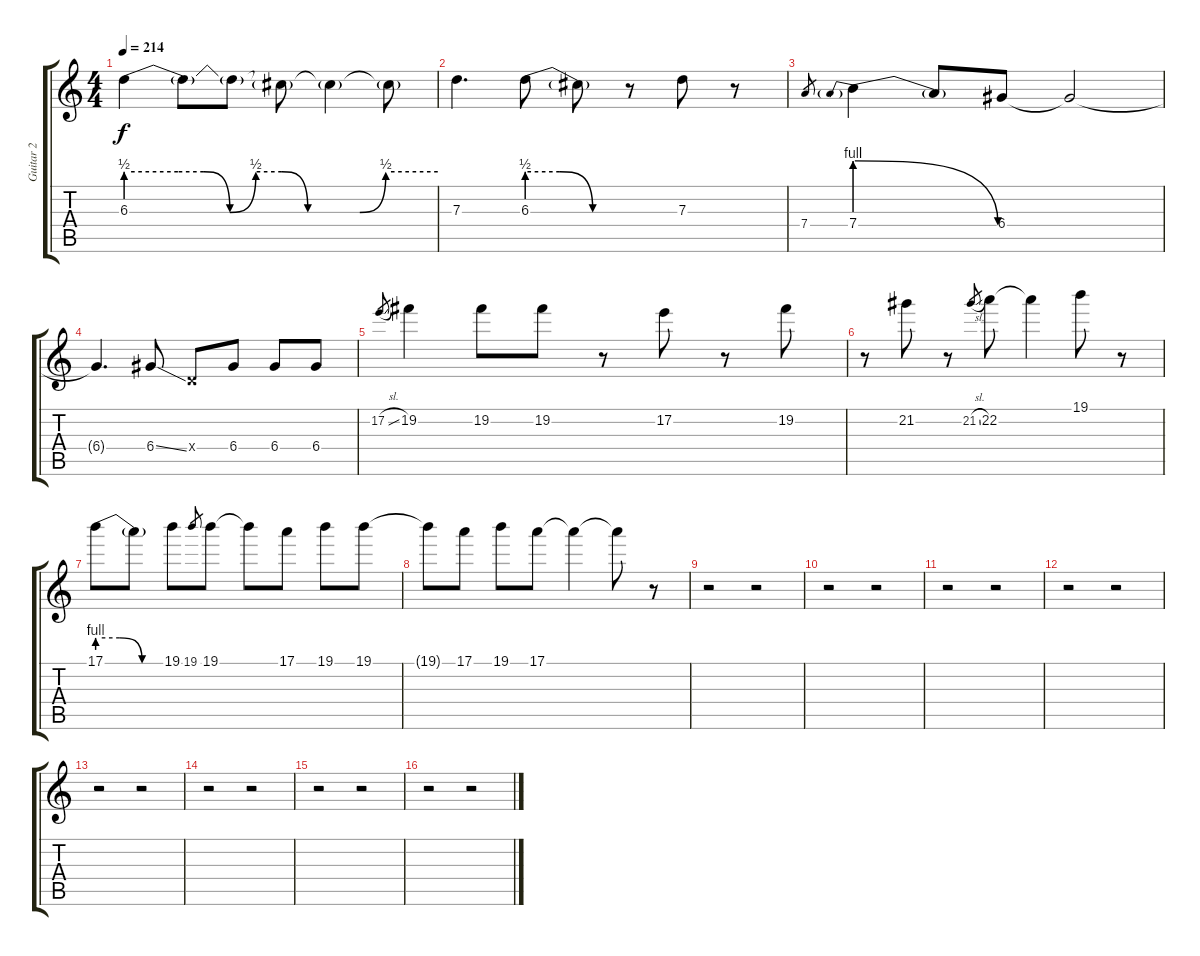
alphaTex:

\track ("Guitar 2" "Guitar 2") {instrument overdrivenguitar}
\staff {score tabs}
\tuning (E4 B3 G3 D3 A2 E2) {hide}
\ts (4 4)
\tempo 214
\clef g2
\ks c
6.3{be (custom 0 2 10 2 15 2 20 0 25 2 30 2 35 0 45 0 50 2 60 2)}.4{dy f} 6.3{t}.8 6.3{t}.8 6.3{t}.8 6.3{t}.4 6.3{t}.8 |
7.3.4{d} 6.3{be (custom 0 2 20 2 40 0 60 0)}.8 6.3{t}.8 r.8 7.3.8 r.8 |
7.4.8{gr} 7.4{be (prebendrelease 0 4 60 0)}.4 7.4{t}.8 6.4.8 6.4{t}.2 |
6.4{t}.4{d} 6.4{ss}.8 0.4{x}.8 6.4.8 6.4.8 6.4.8 |
17.2{sl}.8{gr} 19.2.4 19.2.8 19.2.8 r.8 17.2.8 r.8 19.2.8 |
r.8 21.2.8 r.8 21.2{sl}.8{gr} 22.2.8 22.2{t}.4 19.1.8 r.8 |
17.1{be (custom 0 4 20 4 40 0 60 0)}.8 17.1{t}.8 19.1.8 19.1.8{gr} 19.1.8 19.1{t}.8 17.1.8 19.1.8 19.1.8 |
19.1{t}.8 17.1.8 19.1.8 17.1.8 17.1{t}.4 17.1{t}.8 r.8 |
r.2 r.2 |
r.2 r.2 |
r.2 r.2 |
r.2 r.2 |
r.2 r.2 |
r.2 r.2 |
r.2 r.2 |
r.2 r.2
